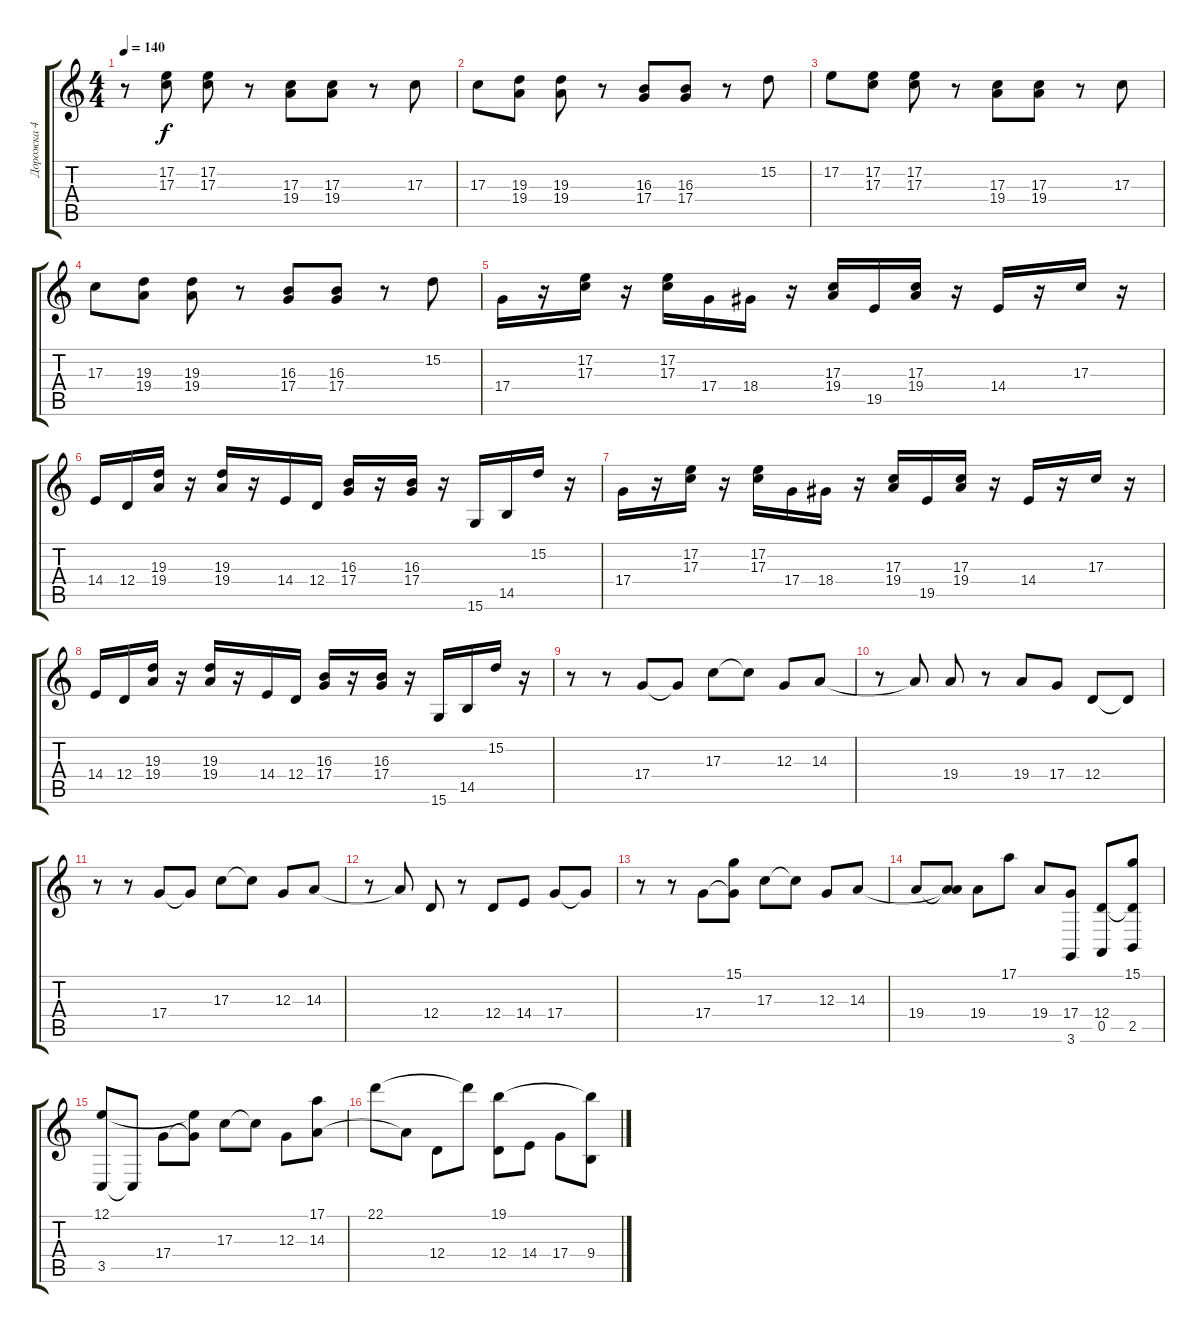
\track ("Дорожка 4" "Дорожка 4") {instrument lead2sawtooth}
\staff {score tabs}
\tuning (E4 B3 G3 D3 A2 E2) {hide}
\ts (4 4)
\tempo 140
\clef g2
\ks c
r.8{dy f} (17.2 17.3).8 (17.2 17.3).8 r.8 (17.3 19.4).8 (17.3 19.4).8 r.8 17.3.8 |
17.3.8 (19.3 19.4).8 (19.3 19.4).8 r.8 (16.3 17.4).8 (16.3 17.4).8 r.8 15.2.8 |
17.2.8 (17.2 17.3).8 (17.2 17.3).8 r.8 (17.3 19.4).8 (17.3 19.4).8 r.8 17.3.8 |
17.3.8 (19.3 19.4).8 (19.3 19.4).8 r.8 (16.3 17.4).8 (16.3 17.4).8 r.8 15.2.8 |
17.4.16 r.16 (17.2 17.3).16 r.16 (17.2 17.3).16 17.4.16 18.4.16 r.16 (17.3 19.4).16 19.5.16 (17.3 19.4).16 r.16 14.4.16 r.16 17.3.16 r.16 |
14.4.16 12.4.16 (19.3 19.4).16 r.16 (19.3 19.4).16 r.16 14.4.16 12.4.16 (16.3 17.4).16 r.16 (16.3 17.4).16 r.16 15.6.16 14.5.16 15.2.16 r.16 |
17.4.16 r.16 (17.2 17.3).16 r.16 (17.2 17.3).16 17.4.16 18.4.16 r.16 (17.3 19.4).16 19.5.16 (17.3 19.4).16 r.16 14.4.16 r.16 17.3.16 r.16 |
14.4.16 12.4.16 (19.3 19.4).16 r.16 (19.3 19.4).16 r.16 14.4.16 12.4.16 (16.3 17.4).16 r.16 (16.3 17.4).16 r.16 15.6.16 14.5.16 15.2.16 r.16 |
r.8 r.8 17.4.8 17.4{t}.8 17.3.8 17.3{t}.8 12.3.8 14.3.8 |
r.8 14.3{t}.8 19.4.8 r.8 19.4.8 17.4.8 12.4.8 12.4{t}.8 |
r.8 r.8 17.4.8 17.4{t}.8 17.3.8 17.3{t}.8 12.3.8 14.3.8 |
r.8 14.3{t}.8 12.4.8 r.8 12.4.8 14.4.8 17.4.8 17.4{t}.8 |
r.8 r.8 17.4.8 (15.1 17.4{t}).8 17.3.8 17.3{t}.8 12.3.8 14.3.8 |
19.4.8 (14.3{t} 19.4{t}).8 19.4.8 17.1.8 19.4.8 (17.4 3.6).8 (12.4 0.5).8 (15.1 12.4{t} 2.5).8 |
(12.1 3.5).8 3.5{t}.8 17.4.8 (12.1{t} 17.4{t}).8 17.3.8 17.3{t}.8 12.3.8 (17.1 14.3).8 |
22.1.8 14.3{t}.8 12.4.8 22.1{t}.8 (19.1 12.4).8 14.4.8 17.4.8 (19.1{t} 9.4).8
